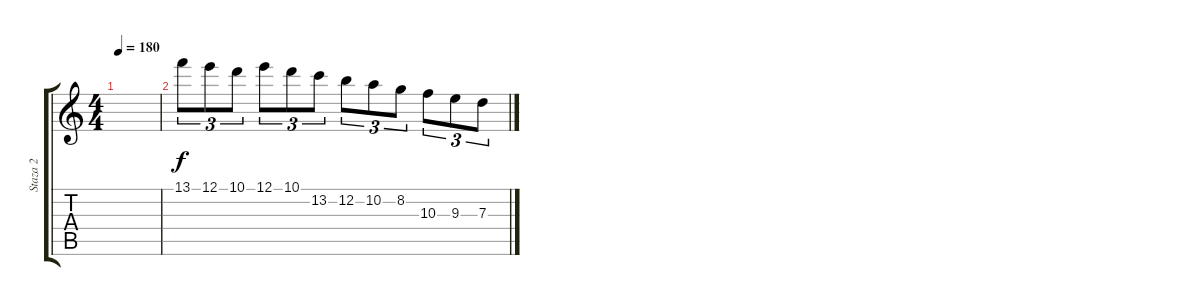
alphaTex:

\track ("Staza 2" "Staza 2") {instrument distortionguitar}
\staff {score tabs}
\tuning (E4 B3 G3 D3 A2 E2) {hide}
\ts (4 4)
\tempo 180
\clef g2
\ks c
|
13.1.8{tu (3 2)} 12.1.8{tu (3 2)} 10.1.8{tu (3 2)} 12.1.8{tu (3 2)} 10.1.8{tu (3 2)} 13.2.8{tu (3 2)} 12.2.8{tu (3 2)} 10.2.8{tu (3 2)} 8.2.8{tu (3 2)} 10.3.8{tu (3 2)} 9.3.8{tu (3 2)} 7.3.8{tu (3 2)}
